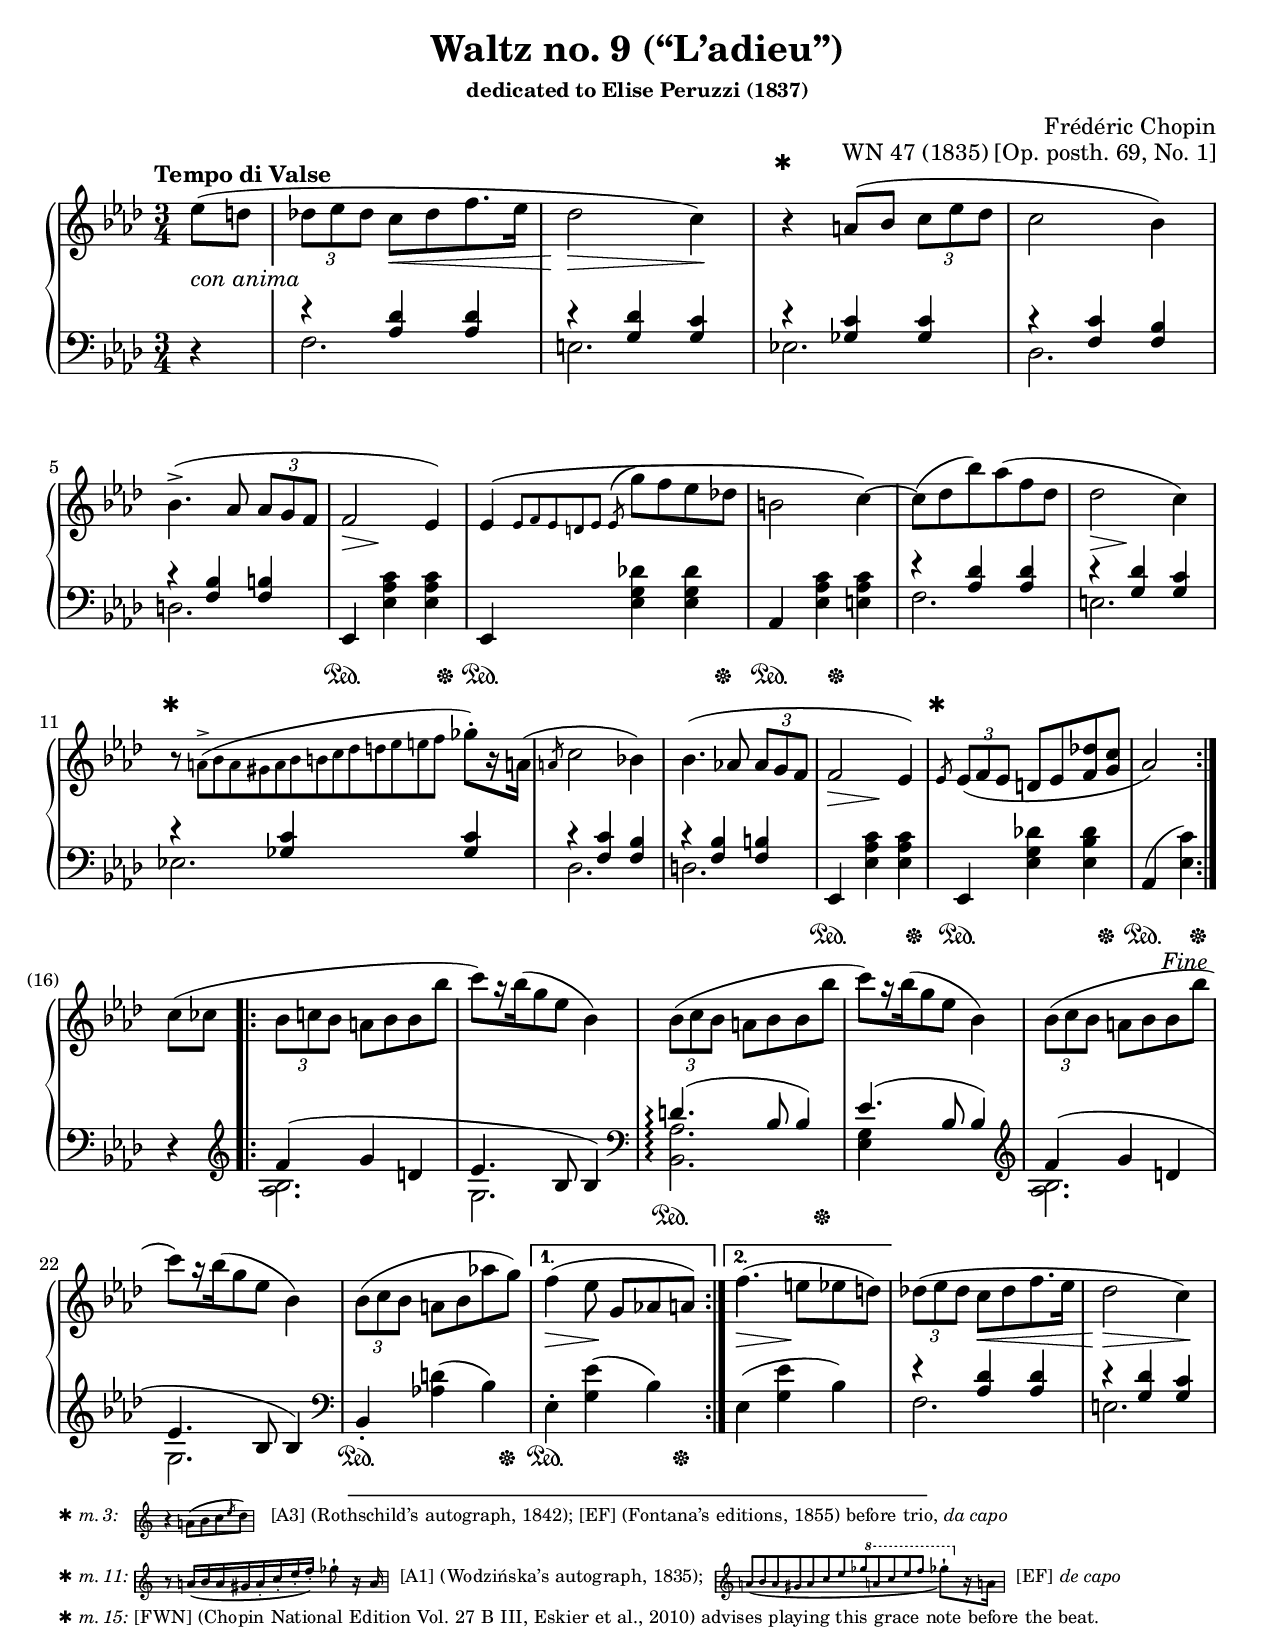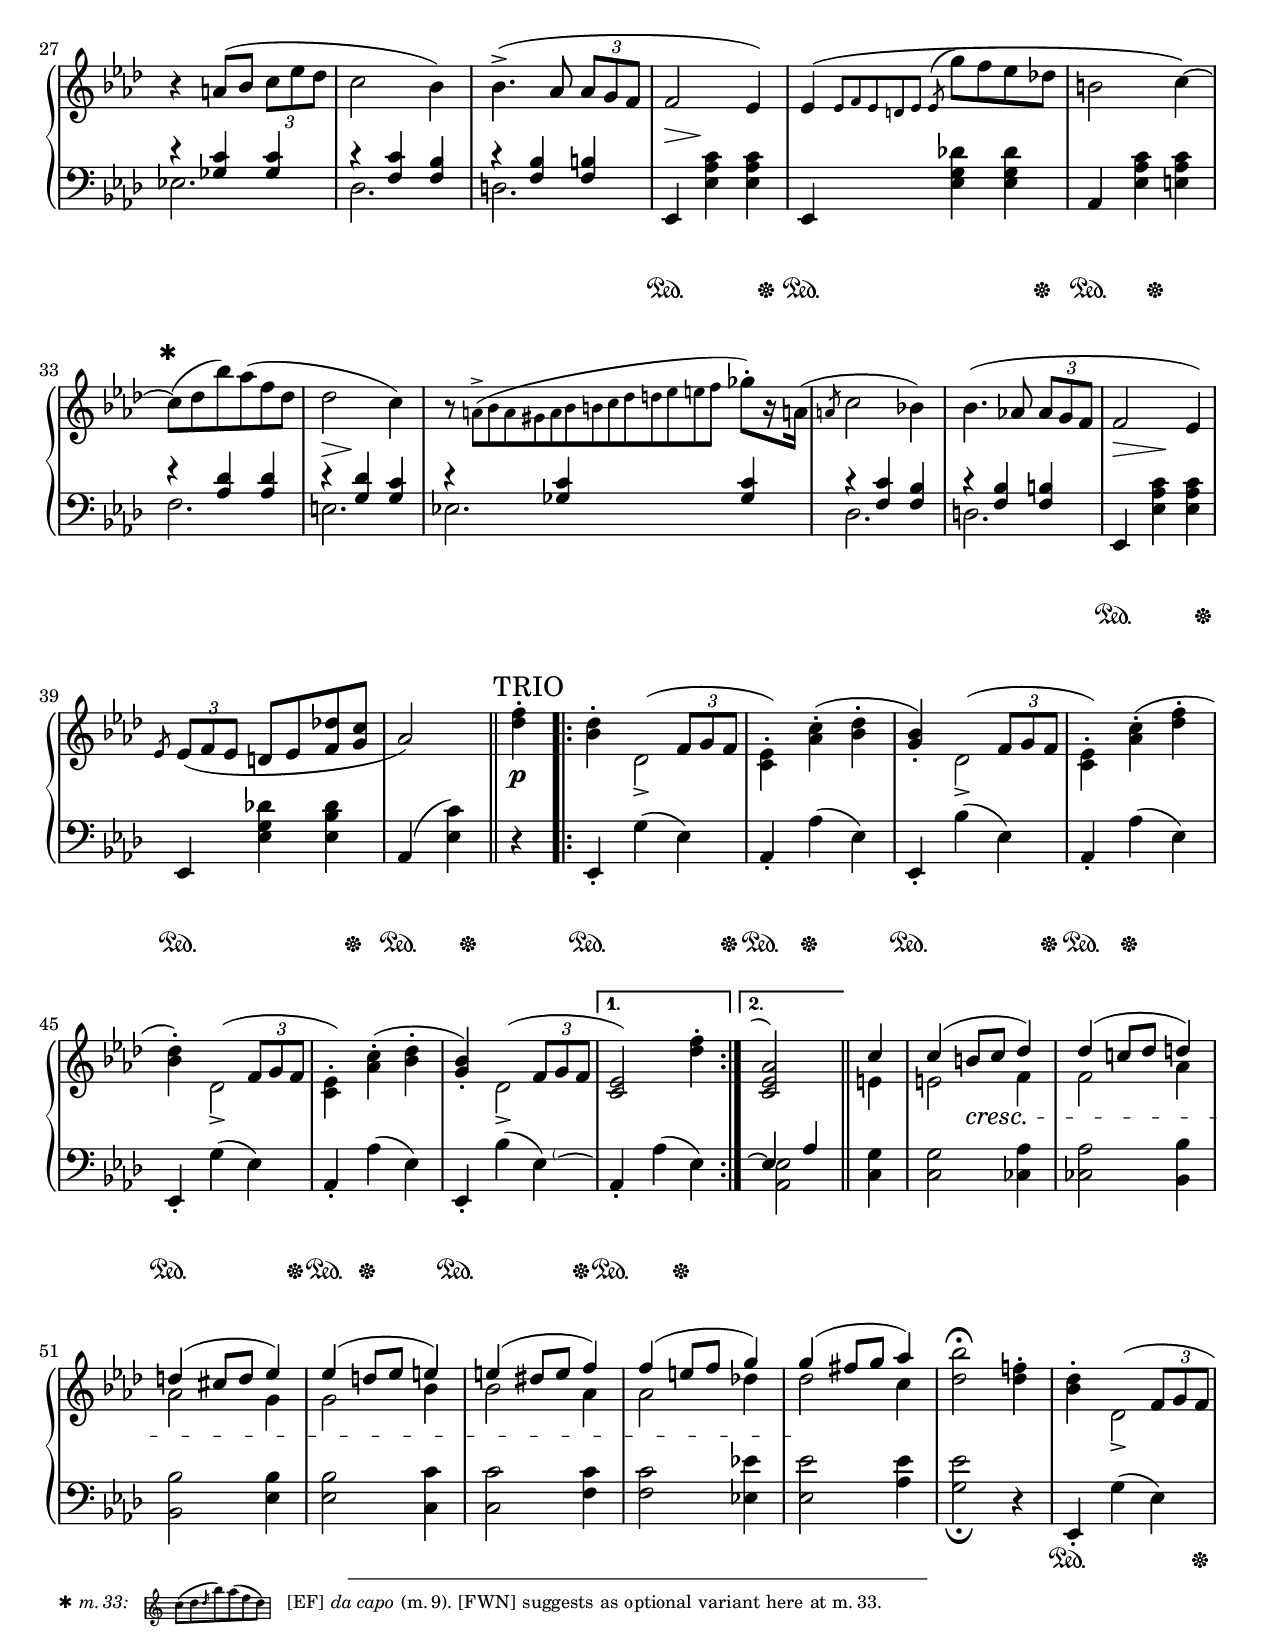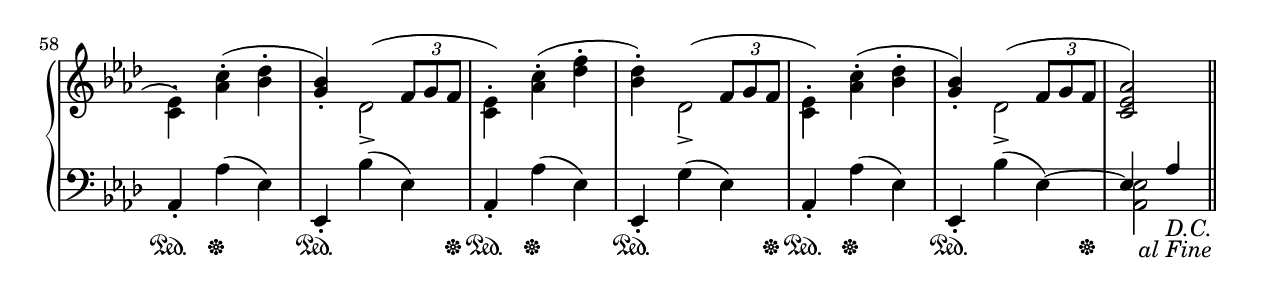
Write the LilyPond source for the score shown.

\version "2.24.0"
\language "english"
\pointAndClickOff

#(set-default-paper-size "letter")
\paper {
  print-page-number = ##f
  indent = 0
  markup-system-spacing = #0
  top-margin = #4
  bottom-margin = #4
}

\header {
  title = "Waltz no. 9 (“L’adieu”)"
  subsubtitle = \markup { dedicated to Elise Peruzzi (1837) }
  composer = "Frédéric Chopin"
  opus = "WN 47 (1835) [Op. posth. 69, No. 1]"
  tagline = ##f
}

\layout {
  \context {
    \Score
    %%\override BarNumber.break-visibility = ##(#t #t #t) % to draw every bar number
    alternativeNumberingStyle = #'numbers-with-letters
    barNumberVisibility = #first-bar-number-invisible-save-broken-bars

    %% Put a bar line before the clef in the footnote variants
    \override SystemStartBar.collapse-height = #-inf.0
  }

  \context {
    \PianoStaff
    \accidentalStyle piano
  }
}

global = {
  \key af \major
  \time 3/4
  \tempo "Tempo di Valse"
  \partial 4
}

%%%%%%%%%%%%%%%%%%%%%%%%%%%%%%%%%%%%%%%%%%%%%%%%%%%%%%%%%%%%%%%%%%%%%%%%
%% A = mm. 1-(16), 1-beat anacrusis, simple repeat before last
%%                 beat of m. 16, fine
%%
%% A = mm. 25-(40), no anacrusis, no repeat, section break before last
%%                  beat of m. 40
%%
%% All the same notation both times.

upper.A_anacrusis = \relative {
  \clef treble
  ef''8( d |
}

upper.A = \relative {
  \tuplet 3/2 { df'' ef df } c[ df f8. ef16] |
  df2 c4) |
  r4
  a8( bf \tuplet 3/2 { c ef df } |
  c2 bf4) |
  bf4.(-> af8 \tuplet 3/2 { af g f } |
  f2 ef4) |
  ef\( \grace { ef8[ f ef d ef] }
  \once \slurUp
  \acciaccatura ef8 g' f ef df |
  b2 c4~\) |
  8( df bf') af( f df |
  df2 c4) |
  r8
  \once \omit TupletNumber
  \tiny
  \tuplet 13/3 { a8(-> bf a gs a bf b c df d ef e f }
  \normalsize
  gf-.[) r16 a,!16](
  |
  \slashedGrace a8 c2 bf4) |
  bf4.( af8 \tuplet 3/2 { af g f } |
  f2 ef4) |
  \slashedGrace ef8
  \tuplet 3/2 { ef8( f ef } d ef <f df'> <g c> |
  af2)
}

lower.A_anacrusis = \relative {
  \clef bass
  r4
}

lower.A_tenor = \relative {
  r4 <af df> q |
  r <g df'> <g c> |
  r <gf c> q |
  r <f c'> <f bf> |
  r <f bf> <f b> |
  s2.*3 |
  r4 <af df> q |
  r <g df'> <g c> |
  r <gf c> q |
  r <f c'> <f bf> |
  r <f bf> <f b> |
  s2.*2 |
  s2
}

lower.A_bass = \relative {
  f2. |
  e |
  ef |
  df |
  d |
  \oneVoice
  ef,4 <ef' af c> q |
  ef,4 <ef' g df'> q |
  af, <ef' af c> <e af c> |
  \voiceTwo
  f2. |
  e |
  ef |
  df |
  d |
  \oneVoice
  ef,4 <ef' af c> q |
  ef, <ef' g df'!> <ef bf' df> |
  af,( <ef' c'>)
  \voiceTwo
}

lower.A = {
  \clef bass
  <<
    \new Voice = "tenor" {
      \voiceOne
      \lower.A_tenor
    }
    \new Voice = "bass" {
      \voiceTwo
      \lower.A_bass
    }
  >>
}

editorial.above.A_anacrusis = {
  s4 |
}

editorial.above.A = {
  s2. |
  s2 s4 |
  \barNumberCheck #3
  %% The trick to footnotes in the Dynamics context is to attach the
  %% footnote to an event that's attached to a spacer rest. We want an
  %% event that doesn't actually have any visual effect, so we use an
  %% empty text event. The general idea is
  %%
  %%   s4-\footnote mark offset-pair content
  %%     ^""
  %%
  %% Another way to do it is a timing footnote on Staff.BarLine. That
  %% will put the mark directly above the barline, and if there's a line
  %% break the bar line is on the line before. That looks like
  %%
  %%   \footnote mark offset-pair content Staff.BarLine
  %%
  s4-\footnote
       ✱
       #'(0 . 0)
       \markup {
         \tiny { ✱ \italic { m. 3: } \hspace #1 }
         \score {
           \new Staff \with {
             \magnifyStaff #1/2
             \remove Time_signature_engraver
             \override KeySignature.stencil = ##f
           }
           \relative {
             \clef treble
             \key af \major
             \override NoteHead.font-size = #2
             \override Accidental.font-size = #2
             \override Rest.font-size = #2
             r4 a'8[( bf c \slashedGrace ef df])
             \revert NoteHead.font-size
             \revert Accidental.font-size
             \revert Rest.font-size
             \bar "|"
           }
         }
         \tiny { \hspace #1 [A3] (Rothschild’s autograph, 1842); [EF] (Fontana’s editions, 1855) before trio, \italic "da capo" }
       }
     ^""
  s2 |
  s2.*7 |
  \barNumberCheck #11
  s8-\footnote
       ✱
       #'(0 . 0)
       \markup {
         \tiny { ✱ \italic { m. 11: } }
         \score {
           \new Staff \with {
             \magnifyStaff #1/2
             \remove Time_signature_engraver
             \override KeySignature.stencil = ##f
           }
           \relative {
             \override NoteHead.font-size = #2
             \override Accidental.font-size = #2
             \override Rest.font-size = #2
             \clef treble
             \key af \major
             \stemUp
             r8
             \once \omit TupletNumber
             \once \slurDown
             \tuplet 8/6 { a'16[( bf a gs a-. c-. ef-. f-.]) }
             \stemNeutral
             gf8-!
             r16 a,
             \revert NoteHead.font-size
             \revert Accidental.font-size
             \revert Rest.font-size
             \bar "|"
           }
         }
         \tiny { \hspace #0.5 [A1] (Wodzińska’s autograph, 1835); \hspace #0.5 }
         \score {
           \new Staff \with {
             \magnifyStaff #1/2
             \remove Time_signature_engraver
             \override KeySignature.stencil = ##f
           }
           \relative {
             \clef treble
             \key af \major
             \once \omit TupletNumber
             \stemUp
             \once \slurDown
             \tuplet 12/4 { a'8[( bf a gs a c ef gf
                                 \ottava #1
                                 a c ef f]
                          }
             \stemNeutral
             \override NoteHead.font-size = #2
             \override Accidental.font-size = #2
             \override Rest.font-size = #2
             gf8-![)
               \ottava #0
               r16 a,,!]
             \revert NoteHead.font-size
             \revert Accidental.font-size
             \revert Rest.font-size
             \bar "|"
           }
         }
         \tiny { \hspace #0.5 [EF] \italic "de capo" }
       }
     ^""
  s8 s2 |
  s2.*3 |
  \barNumberCheck #15
  \grace
  s8-\footnote ✱ #'(0 . 0) \markup { \tiny { ✱ \italic { m. 15: } [FWN] (Chopin National Edition Vol. 27 B III, Eskier et al., 2010) advises playing this grace note before the beat. } }
    ^""
  s2. |
  s2
  \barNumberCheck #16
}

editorial.above.A_repeat = {
  s2.*8 |
  \barNumberCheck #33
  s8-\footnote
       ✱
       #'(0 . 0)
       \markup {
         \tiny { ✱ \italic { m. 33: } \hspace #1 }
         \score {
           \new Staff \with {
             \magnifyStaff #1/2
             \remove Time_signature_engraver
             \override KeySignature.stencil = ##f
           }
           \relative {
             \clef treble
             \key af \major
             \override NoteHead.font-size = #2
             \override Accidental.font-size = #2
             \override Rest.font-size = #2
             c''8([ df \slashedGrace df bf') af( f df)]
             \revert NoteHead.font-size
             \revert Accidental.font-size
             \revert Rest.font-size
             \bar "|"
           }
         }
         \tiny { \hspace #1 [EF] \italic "da capo" (m. 9). [FWN] suggests as optional variant here at m. 33.  }
       }
    ^""
  s8 s2 |
  s2.*6 |
  s2
}

editorial.between.A_anacrusis = {
  s4-\tweak thickness #3.5
    _\markup \whiteout \italic "con anima"
  |
}

editorial.between.A = {
  s4
  \once \override Hairpin.shorten-pair = #'(0 . -2)
  s4\< s4 |
  s2\> s4\! |
  s2.*3 |
  s8..\> s32\! s4 s4 |
  s2.*3 |
  s8..\> s32\! s4 s4 |
  s2.*3 |
  s4\> s4\! s4 |
  s2. |
  s2
}

editorial.below.A_anacrusis = {
  s4 |
}

editorial.below.A = {
  s2.*5 |
  s4\sustainOn s4 s8 s8\sustainOff |
  s4\sustainOn s4 s8 s8\sustainOff |
  s4\sustainOn s8 s8\sustainOff s4 |
  s2.*5 |
  s4\sustainOn s4 s8 s8\sustainOff |
  s4\sustainOn s4 s8 s8\sustainOff |
  s4\sustainOn s8 s8\sustainOff
}

%%%%%%%%%%%%%%%%%%%%%%%%%%%%%%%%%%%%%%%%%%%%%%%%%%%%%%%%%%%%%%%%%%%%%%%%
%% B = mm. (16)-24b, 1-beat anacrusis, two 1-measure voltas

upper.B_anacrusis = \relative {
  c''8( cf |
}

upper.B = \relative {
  \barNumberCheck #17
  \tuplet 3/2 { bf'8 c bf } a bf bf bf' |
  c[) r16 bf16( g8 ef] bf4) |
  \repeat unfold 2 {
    \tuplet 3/2 { bf8( c bf } a bf bf bf' |
    c[) r16 bf16( g8 ef] bf4) |
  }
  \tuplet 3/2 { bf8( c bf } a bf af' g) |
}

upper.B_volta.1 = \relative {
  f''4( ef8 g,[ af a])
}

upper.B_volta.2 = \relative {
  f''4.( e8 ef d) |
}

lower.B_anacrusis = \relative {
  r4 |
}

lower.B_tenor = \relative {
  f'4( g d |
  ef4. bf8 4) |
  d4.(\arpeggio bf8 4) |
  ef4.( bf8 4) |
  f'4( g d |
  ef4. bf8 4) |
}

lower.B_bass = \relative {
  \clef treble
  <af bf>2. |
  g |
  \clef bass
  \once \set PianoStaff.connectArpeggios = ##t
  <af bf,>\arpeggio |
  <ef g>4 s2 |
  \clef treble
  <af bf>2. |
  g |
  \clef bass
  \oneVoice
  bf,4-. <af'! d>( bf) |
}

lower.B = {
  \barNumberCheck #17
  <<
    \new Voice = "tenor" {
      \voiceOne
      \lower.B_tenor
    }
    \new Voice = "bass" {
      \voiceTwo
      \lower.B_bass
    }
  >>
}

lower.B_volta.1 = \relative {
  ef4-. <g ef'>( bf) |
}

lower.B_volta.2 = \relative {
  ef4( <g ef'> bf) |
}

editorial.above.B_anacrusis = {
  s4 |
}

editorial.above.B = {
  \barNumberCheck #17
  s2.*7 |
}

editorial.above.B_volta.1 = {
  s2. |
}

editorial.above.B_volta.2 = {
  s2. |
}

editorial.between.B_anacrusis = {
  s4 |
}

editorial.between.B = {
  \barNumberCheck #17
  s2.*7 |
}

editorial.between.B_volta.1 = {
  s4\> s4\! s4 |
}

editorial.between.B_volta.2 = {
  s4\> s4\! s4 |
}

editorial.below.B_anacrusis = {
  s4 |
}

editorial.below.B = {
  \barNumberCheck #17
  s2.*2 |
  s4\sustainOn s4 s8 s8\sustainOff |
  s2.*3 |
  s4\sustainOn s4 s8 s8\sustainOff |
}

editorial.below.B_volta.1 = {
  s4\sustainOn s4 s8 s8\sustainOff |
}

editorial.below.B_volta.2 = {
  s2. |
}


%%%%%%%%%%%%%%%%%%%%%%%%%%%%%%%%%%%%%%%%%%%%%%%%%%%%%%%%%%%%%%%%%%%%%%%%
%% trio.A = mm. (40)-(48b), 1-beat anacrusis, volta 1 is full measure,
%%                          section break before last beat of volta 2

upper.trio.A_anacrusis = \relative {
  <df'' f>4-. |
}

upper.trio.A_split = {
  <<
    \context Voice = "soprano" \relative {
      \voiceOne
      \once \hideNotes
      f'4(
      \tuplet 3/2 { f8 g f } |
      \once \hideNotes
      ef4)
    }
    \context Voice = "alto" \relative {
      \voiceTwo
      df'2-> |
      <c ef>4^.
    }
  >>
}

upper.trio.A = \relative {
  <bf' df>4-. \upper.trio.A_split <af c>4-.( <bf df-.> |
  <g bf>-.) \upper.trio.A_split <af c>4-.( <df f>-. |
  <bf df>-.) \upper.trio.A_split <af c>4-.( <bf df-.> |
  <g bf>-.)
  <<
    \context Voice = "soprano" \relative {
      \voiceOne
      \once \hideNotes
      f'4(
      \tuplet 3/2 { f8 g f } |
    }
    \context Voice = "alto" \relative {
      \voiceTwo
      df'2-> |
    }
  >>
}

upper.trio.A_volta.1 = \relative {
  <<
    \context Voice = "soprano" \relative {
      \once \hideNotes
      ef'2)
    }
    \context Voice = "alto" \relative {
      \voiceTwo
      \once \stemUp
      <c' ef>2
    }
  >>
  <df'' f>4-.
}

upper.trio.A_volta.2 = \relative {
  \once \hideNotes
  \grace ef''8^(
  <c, ef af>2)
}

upper.trio.A_last_bar = \relative {
  \context Voice = "soprano" {
    <c' ef af>2)
  }
}

lower.trio.A_anacrusis = \relative {
  r4
}

lower.trio.A_core = \relative {
  ef,4-. g'( ef) |
  af,-. af'( ef) |
  ef,4-. bf''( ef,) |
  af,-. af'( ef) |
  ef,4-. g'( ef) |
  af,-. af'( ef) |
}

lower.trio.A = \relative {
  \lower.trio.A_core
  ef,4-. bf''(
  \shape #'((3.75 . 0) (4.5 . 0) (4.5 . 0) (5.25 . 0)) RepeatTie
  ef,)-\parenthesize-\repeatTie
}

lower.trio.A_repeat = \relative {
  \lower.trio.A_core
  \context Voice = "tenor" {
    \oneVoice
    ef,4-. bf''( ef,)~
  }
}

lower.trio.A_volta.1 = \relative {
  af,-. af'( ef) |
}

lower.trio.A_volta.2 = \relative {
  <<
    \context Voice = "tenor" \relative {
      \voiceOne
      ef4\repeatTie af
    }
    \context Voice = "bass" \relative {
      \voiceTwo
      <ef af,>2
    }
  >>
}

lower.trio.A_last_bar = \relative {
  <<
    \context Voice = "tenor" \relative {
      \voiceOne
      ef4 af
    }
    \context Voice = "bass" \relative {
      \voiceTwo
      <ef af,>2
    }
  >>
}

editorial.above.trio.A_anacrusis = {
  s4
}

editorial.above.trio.A = {
  s2.*7 |
}

editorial.above.trio.A_volta.1 = {
  s2. |
}

editorial.above.trio.A_volta.2 = {
  s4 s4
}

editorial.between.trio.A_anacrusis = {
  s4\p
}

editorial.between.trio.A_anacrusis_repeat = {
  s4
}

editorial.between.trio.A = {
  s2.*7 |
}

editorial.between.trio.A_volta.1 = {
  s2. |
}

editorial.between.trio.A_volta.2 = {
  s4 s4
}

editorial.below.trio.A_anacrusis = {
  s4
}

editorial.below.trio.A = {
  s2\sustainOn s16*3 s16\sustainOff |
  \repeat unfold 3 {
    s4\sustainOn s4\sustainOff s4 |
    s2\sustainOn s16*3 s16\sustainOff |
  }
}

editorial.below.trio.A_volta.1 = {
  s4\sustainOn s16*3 s16\sustainOff s4 |
}

editorial.below.trio.A_volta.2 = {
  s4 s4
}


%%%%%%%%%%%%%%%%%%%%%%%%%%%%%%%%%%%%%%%%%%%%%%%%%%%%%%%%%%%%%%%%%%%%%%%%
%% trio.B = (48b)-(56), 1 beat anacrusis,
%%                      fermata before last beat of 56

upper.trio.B_anacrusis = \relative {
  <<
    \context Voice = "soprano" \relative {
      \voiceOne
      c''4 |
    }
    \context Voice = "alto" \relative {
      \voiceTwo
      e'4 |
    }
  >>
}

upper.trio.B = {
  \barNumberCheck #49
  <<
    \context Voice = "soprano" \relative {
      \voiceOne
      c''4( b8 c df4) |
      df4( c8 df d4) |
      d4( cs8 d ef4) |
      ef4( d8 ef e4) |
      e4( ds8 e f4) |
      f4( e8 f g4) |
      g4( fs8 g af4) |
    }
    \context Voice = "alto" \relative {
      \voiceTwo
      e'2 f4 |
      2 af4 |
      2 g4 |
      2 bf4 |
      2 af4 |
      2 df4 |
      2 c4 |
    }
  >>
  \relative {
    <df'' bf'>2\fermata
  }
}

lower.trio.B_anacrusis = \relative {
  <c g'>4 |
}

lower.trio.B = \relative {
  \barNumberCheck #49
  <c g'>2 <cf af'>4 |
  q2 <bf bf'>4 |
  q2 <ef bf'>4 |
  q2 <c c'>4 |
  q2 <f c'>4 |
  q2 <ef ef'>4 |
  q2 <af ef'>4 |
  <g ef'>2_\fermata
}

editorial.above.trio.B_anacrusis = {
  s4 |
}

editorial.above.trio.B = {
  \barNumberCheck #49
  s2.*7 |
  s4 s4
}

editorial.between.trio.B_anacrusis = {
  s4 |
}

editorial.between.trio.B = {
  \barNumberCheck #49
  s4 s4\cresc s4 |
  s2.*5 |
  s4\! s4 s4 |
  s4 s4
}

editorial.below.trio.B_anacrusis = {
  s4 |
}

editorial.below.trio.B = {
  \barNumberCheck #49
  s2.*7 |
  s4 s4
}


%%%%%%%%%%%%%%%%%%%%%%%%%%%%%%%%%%%%%%%%%%%%%%%%%%%%%%%%%%%%%%%%%%%%%%%%
%% breaks_ref to match FWN 7a

breaks_ref = {
  %% breaks matching some reference for ease of authoring
  s4 |
  s2.*4 | \break
  \barNumberCheck #5
  s2.*6 | \break
  \barNumberCheck #11
  s2.*5 |
  \barNumberCheck #16
  s2 \break
  s4 |
  s2.*5 | \break
  \barNumberCheck #22
  s2.*6 | \pageBreak % volta in here 24a/24b
  \barNumberCheck #27
  s2.*6 | \break
  \barNumberCheck #33
  s2.*6 | \break
  \barNumberCheck #39
  \grace s8
  s2.*6 | \break
  \barNumberCheck #45
  s2.*7 | \break % volta in here 48a/48b
  \barNumberCheck #51
  s2.*7 | \break
  \barNumberCheck #58
}


%%%%%%%%%%%%%%%%%%%%%%%%%%%%%%%%%%%%%%%%%%%%%%%%%%%%%%%%%%%%%%%%%%%%%%%%
%% Score

%%showLastLength =   % use this to only render the last few measures
\score {
  \new PianoStaff <<
    \new Dynamics \with {
      staff-affinity = #'DOWN
    }{
      \global
      \editorial.above.A_anacrusis
      \editorial.above.A
      \editorial.above.B_anacrusis
      \editorial.above.B
      \editorial.above.B_volta.1
      \editorial.above.B_volta.2
      \editorial.above.A_repeat
      \editorial.above.trio.A_anacrusis
      \editorial.above.trio.A
      \editorial.above.trio.A_volta.1
      \editorial.above.trio.A_volta.2
      \editorial.above.trio.B_anacrusis
      \editorial.above.trio.B
      \editorial.above.trio.A_anacrusis
      \editorial.above.trio.A
      \editorial.above.trio.A_volta.2
    }
    \new Staff = "up" {
      \global
      \repeat segno 2 {
        \repeat volta 2 {
          \upper.A_anacrusis
          \upper.A
        }
        \fine
        \upper.B_anacrusis
        \repeat volta 2 {
          \upper.B
        }
        \alternative {
          \upper.B_volta.1
          \upper.B_volta.2
        }
        <<
          %% At the top, the slur starts in the anacrusis. In this
          %% written out repeat of A, the slur starts on the first note
          %% of the triplet, which we can accomplish by creating an
          %% equivalent parallel spacer rest to start the slur.
          { \tuplet 3/2 { s8( s8 s8 } }
          \upper.A
        >>
        \section \sectionLabel "TRIO"
        \upper.trio.A_anacrusis
        \repeat volta 2 {
          \upper.trio.A
        }
        \alternative {
          \upper.trio.A_volta.1
          \upper.trio.A_volta.2
        }
        \section
        \upper.trio.B_anacrusis
        \upper.trio.B
        \upper.trio.A_anacrusis
        \upper.trio.A
        \upper.trio.A_last_bar
        \bar "||"
      }
    }
    \new Dynamics \with {
      staff-affinity = #'CENTER
    }{
      \global
      \editorial.between.A_anacrusis
      \editorial.between.A
      \editorial.between.B_anacrusis
      \editorial.between.B
      \editorial.between.B_volta.1
      \editorial.between.B_volta.2
      \editorial.between.A
      \editorial.between.trio.A_anacrusis
      \editorial.between.trio.A
      \editorial.between.trio.A_volta.1
      \editorial.between.trio.A_volta.2
      \editorial.between.trio.B_anacrusis
      \editorial.between.trio.B
      \editorial.between.trio.A_anacrusis_repeat
      \editorial.between.trio.A
      \editorial.between.trio.A_volta.2
    }
    \new Staff = "down" {
      \global
      \lower.A_anacrusis
      \lower.A
      \lower.B_anacrusis
      \lower.B
      \lower.B_volta.1
      \lower.B_volta.2
      \lower.A
      \section
      \lower.trio.A_anacrusis
      \lower.trio.A
      \lower.trio.A_volta.1
      \lower.trio.A_volta.2
      \section
      \lower.trio.B_anacrusis
      \lower.trio.B
      \lower.trio.A_anacrusis
      \lower.trio.A_repeat
      \lower.trio.A_last_bar
    }
    \new Dynamics \with {
      staff-affinity = #'UP
    }{
      \global
      \editorial.below.A_anacrusis
      \editorial.below.A
      \editorial.below.B_anacrusis
      \editorial.below.B
      \editorial.below.B_volta.1
      \editorial.below.B_volta.2
      \editorial.below.A
      \editorial.below.trio.A_anacrusis
      \editorial.below.trio.A
      \editorial.below.trio.A_volta.1
      \editorial.below.trio.A_volta.2
      \editorial.below.trio.B_anacrusis
      \editorial.below.trio.B
      \editorial.below.trio.A_anacrusis
      \editorial.below.trio.A
      \editorial.below.trio.A_volta.2
    }
    \new Dynamics {
      \global
      \breaks_ref
    }
  >>
}
